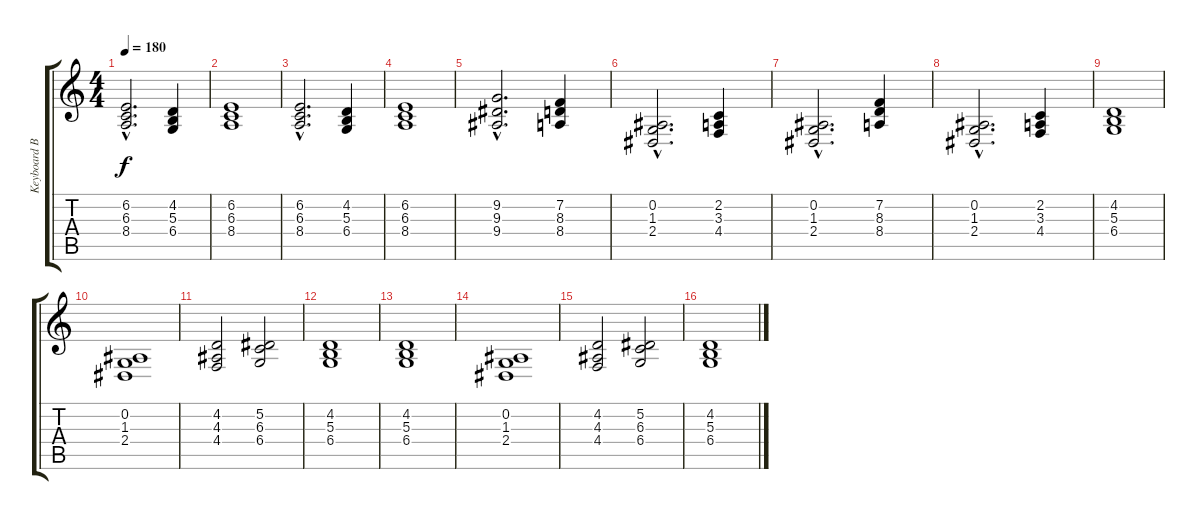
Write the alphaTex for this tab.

\track ("Keyboard Background" "Keyboard B") {instrument stringensemble1}
\staff {score tabs}
\tuning (Eb4 Bb3 Gb3 Db3 Ab2 Eb2) {hide}
\ts (4 4)
\tempo 180
\clef g2
\ks c
(6.2{hac} 6.3{hac} 8.4{hac}).2{d dy f} (4.2 5.3 6.4).4 |
(6.2 6.3 8.4).1 |
(6.2{hac} 6.3{hac} 8.4{hac}).2{d} (4.2 5.3 6.4).4 |
(6.2 6.3 8.4).1 |
(9.2{hac} 9.3{hac} 9.4{hac}).2{d} (7.2 8.3 8.4).4 |
(0.2{hac} 1.3{hac} 2.4{hac}).2{d} (2.2 3.3 4.4).4 |
(0.2{hac} 1.3{hac} 2.4{hac}).2{d} (7.2 8.3 8.4).4 |
(0.2{hac} 1.3{hac} 2.4{hac}).2{d} (2.2 3.3 4.4).4 |
(4.2 5.3 6.4).1 |
(0.2 1.3 2.4).1 |
(4.2 4.3 4.4).2 (5.2 6.3 6.4).2 |
(4.2 5.3 6.4).1 |
(4.2 5.3 6.4).1 |
(0.2 1.3 2.4).1 |
(4.2 4.3 4.4).2 (5.2 6.3 6.4).2 |
(4.2 5.3 6.4).1
